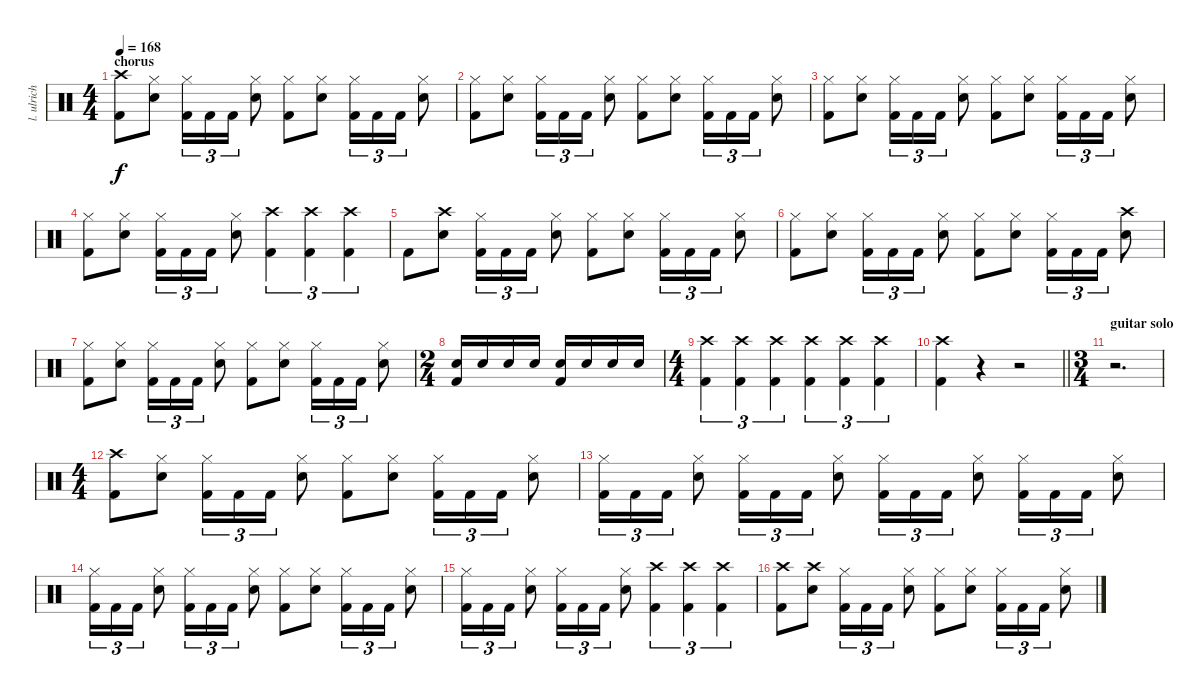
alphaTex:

\track ("l. ulrich - drums" "l. ulrich ") {instrument percussion}
\staff {score}
\articulation defaults
\ts (4 4)
\section ("" "chorus")
\tempo 168
\clef neutral
\ks c
("Crash high (hit)" "Kick (hit) 2").8{dy f} ("Hi-Hat (closed)" "Snare (hit) 2").8 ("Hi-Hat (closed)" "Kick (hit) 2").16{tu (3 2)} "Kick (hit) 2".16{tu (3 2)} "Kick (hit) 2".16{tu (3 2)} ("Hi-Hat (closed)" "Snare (hit) 2").8 ("Hi-Hat (closed)" "Kick (hit) 2").8 ("Hi-Hat (closed)" "Snare (hit) 2").8 ("Hi-Hat (closed)" "Kick (hit) 2").16{tu (3 2)} "Kick (hit) 2".16{tu (3 2)} "Kick (hit) 2".16{tu (3 2)} ("Hi-Hat (closed)" "Snare (hit) 2").8 |
("Hi-Hat (closed)" "Kick (hit) 2").8 ("Hi-Hat (closed)" "Snare (hit) 2").8 ("Hi-Hat (closed)" "Kick (hit) 2").16{tu (3 2)} "Kick (hit) 2".16{tu (3 2)} "Kick (hit) 2".16{tu (3 2)} ("Hi-Hat (closed)" "Snare (hit) 2").8 ("Hi-Hat (closed)" "Kick (hit) 2").8 ("Hi-Hat (closed)" "Snare (hit) 2").8 ("Hi-Hat (closed)" "Kick (hit) 2").16{tu (3 2)} "Kick (hit) 2".16{tu (3 2)} "Kick (hit) 2".16{tu (3 2)} ("Hi-Hat (closed)" "Snare (hit) 2").8 |
("Hi-Hat (closed)" "Kick (hit) 2").8 ("Hi-Hat (closed)" "Snare (hit) 2").8 ("Hi-Hat (closed)" "Kick (hit) 2").16{tu (3 2)} "Kick (hit) 2".16{tu (3 2)} "Kick (hit) 2".16{tu (3 2)} ("Hi-Hat (closed)" "Snare (hit) 2").8 ("Hi-Hat (closed)" "Kick (hit) 2").8 ("Hi-Hat (closed)" "Snare (hit) 2").8 ("Hi-Hat (closed)" "Kick (hit) 2").16{tu (3 2)} "Kick (hit) 2".16{tu (3 2)} "Kick (hit) 2".16{tu (3 2)} ("Hi-Hat (closed)" "Snare (hit) 2").8 |
("Hi-Hat (closed)" "Kick (hit) 2").8 ("Hi-Hat (closed)" "Snare (hit) 2").8 ("Hi-Hat (closed)" "Kick (hit) 2").16{tu (3 2)} "Kick (hit) 2".16{tu (3 2)} "Kick (hit) 2".16{tu (3 2)} ("Hi-Hat (closed)" "Snare (hit) 2").8 ("Crash high (hit)" "Kick (hit) 2").4{tu (3 2)} ("Crash high (hit)" "Kick (hit) 2").4{tu (3 2)} ("Crash high (hit)" "Kick (hit) 2").4{tu (3 2)} |
"Kick (hit) 2".8 ("Crash high (hit)" "Snare (hit) 2").8 ("Hi-Hat (closed)" "Kick (hit) 2").16{tu (3 2)} "Kick (hit) 2".16{tu (3 2)} "Kick (hit) 2".16{tu (3 2)} ("Hi-Hat (closed)" "Snare (hit) 2").8 ("Hi-Hat (closed)" "Kick (hit) 2").8 ("Hi-Hat (closed)" "Snare (hit) 2").8 ("Hi-Hat (closed)" "Kick (hit) 2").16{tu (3 2)} "Kick (hit) 2".16{tu (3 2)} "Kick (hit) 2".16{tu (3 2)} ("Hi-Hat (closed)" "Snare (hit) 2").8 |
("Hi-Hat (closed)" "Kick (hit) 2").8 ("Hi-Hat (closed)" "Snare (hit) 2").8 ("Hi-Hat (closed)" "Kick (hit) 2").16{tu (3 2)} "Kick (hit) 2".16{tu (3 2)} "Kick (hit) 2".16{tu (3 2)} ("Hi-Hat (closed)" "Snare (hit) 2").8 ("Hi-Hat (closed)" "Kick (hit) 2").8 ("Hi-Hat (closed)" "Snare (hit) 2").8 ("Hi-Hat (closed)" "Kick (hit) 2").16{tu (3 2)} "Kick (hit) 2".16{tu (3 2)} "Kick (hit) 2".16{tu (3 2)} ("Crash high (hit)" "Snare (hit) 2").8 |
("Hi-Hat (closed)" "Kick (hit) 2").8 ("Hi-Hat (closed)" "Snare (hit) 2").8 ("Hi-Hat (closed)" "Kick (hit) 2").16{tu (3 2)} "Kick (hit) 2".16{tu (3 2)} "Kick (hit) 2".16{tu (3 2)} ("Hi-Hat (closed)" "Snare (hit) 2").8 ("Hi-Hat (closed)" "Kick (hit) 2").8 ("Hi-Hat (closed)" "Snare (hit) 2").8 ("Hi-Hat (closed)" "Kick (hit) 2").16{tu (3 2)} "Kick (hit) 2".16{tu (3 2)} "Kick (hit) 2".16{tu (3 2)} ("Hi-Hat (closed)" "Snare (hit) 2").8 |
\ts (2 4)
("Snare (hit) 2" "Kick (hit) 2").16 "Snare (hit) 2".16 "Snare (hit) 2".16 "Snare (hit) 2".16 ("Snare (hit) 2" "Kick (hit) 2").16 "Snare (hit) 2".16 "Snare (hit) 2".16 "Snare (hit) 2".16 |
\ts (4 4)
("Crash high (hit)" "Kick (hit) 2").4{tu (3 2)} ("Crash high (hit)" "Kick (hit) 2").4{tu (3 2)} ("Crash high (hit)" "Kick (hit) 2").4{tu (3 2)} ("Crash high (hit)" "Kick (hit) 2").4{tu (3 2)} ("Crash high (hit)" "Kick (hit) 2").4{tu (3 2)} ("Crash high (hit)" "Kick (hit) 2").4{tu (3 2)} |
\barLineRight lightlight
("Crash high (hit)" "Kick (hit) 2").4 r.4 r.2 |
\ts (3 4)
\section ("" "guitar solo")
r.2{d} |
\ts (4 4)
("Crash high (hit)" "Kick (hit) 2").8 ("Hi-Hat (closed)" "Snare (hit) 2").8 ("Hi-Hat (closed)" "Kick (hit) 2").16{tu (3 2)} "Kick (hit) 2".16{tu (3 2)} "Kick (hit) 2".16{tu (3 2)} ("Hi-Hat (closed)" "Snare (hit) 2").8 ("Hi-Hat (closed)" "Kick (hit) 2").8 ("Hi-Hat (closed)" "Snare (hit) 2").8 ("Hi-Hat (closed)" "Kick (hit) 2").16{tu (3 2)} "Kick (hit) 2".16{tu (3 2)} "Kick (hit) 2".16{tu (3 2)} ("Hi-Hat (closed)" "Snare (hit) 2").8 |
("Hi-Hat (closed)" "Kick (hit) 2").16{tu (3 2)} "Kick (hit) 2".16{tu (3 2)} "Kick (hit) 2".16{tu (3 2)} ("Hi-Hat (closed)" "Snare (hit) 2").8 ("Hi-Hat (closed)" "Kick (hit) 2").16{tu (3 2)} "Kick (hit) 2".16{tu (3 2)} "Kick (hit) 2".16{tu (3 2)} ("Hi-Hat (closed)" "Snare (hit) 2").8 ("Hi-Hat (closed)" "Kick (hit) 2").16{tu (3 2)} "Kick (hit) 2".16{tu (3 2)} "Kick (hit) 2".16{tu (3 2)} ("Hi-Hat (closed)" "Snare (hit) 2").8 ("Hi-Hat (closed)" "Kick (hit) 2").16{tu (3 2)} "Kick (hit) 2".16{tu (3 2)} "Kick (hit) 2".16{tu (3 2)} ("Hi-Hat (closed)" "Snare (hit) 2").8 |
("Hi-Hat (closed)" "Kick (hit) 2").16{tu (3 2)} "Kick (hit) 2".16{tu (3 2)} "Kick (hit) 2".16{tu (3 2)} ("Hi-Hat (closed)" "Snare (hit) 2").8 ("Hi-Hat (closed)" "Kick (hit) 2").16{tu (3 2)} "Kick (hit) 2".16{tu (3 2)} "Kick (hit) 2".16{tu (3 2)} ("Hi-Hat (closed)" "Snare (hit) 2").8 ("Hi-Hat (closed)" "Kick (hit) 2").8 ("Hi-Hat (closed)" "Snare (hit) 2").8 ("Hi-Hat (closed)" "Kick (hit) 2").16{tu (3 2)} "Kick (hit) 2".16{tu (3 2)} "Kick (hit) 2".16{tu (3 2)} ("Hi-Hat (closed)" "Snare (hit) 2").8 |
("Hi-Hat (closed)" "Kick (hit) 2").16{tu (3 2)} "Kick (hit) 2".16{tu (3 2)} "Kick (hit) 2".16{tu (3 2)} ("Hi-Hat (closed)" "Snare (hit) 2").8 ("Hi-Hat (closed)" "Kick (hit) 2").16{tu (3 2)} "Kick (hit) 2".16{tu (3 2)} "Kick (hit) 2".16{tu (3 2)} ("Hi-Hat (closed)" "Snare (hit) 2").8 ("Crash high (hit)" "Kick (hit) 2").4{tu (3 2)} ("Crash high (hit)" "Kick (hit) 2").4{tu (3 2)} ("Crash high (hit)" "Kick (hit) 2").4{tu (3 2)} |
("Crash high (hit)" "Kick (hit) 2").8 ("Crash high (hit)" "Snare (hit) 2").8 ("Hi-Hat (closed)" "Kick (hit) 2").16{tu (3 2)} "Kick (hit) 2".16{tu (3 2)} "Kick (hit) 2".16{tu (3 2)} ("Hi-Hat (closed)" "Snare (hit) 2").8 ("Hi-Hat (closed)" "Kick (hit) 2").8 ("Hi-Hat (closed)" "Snare (hit) 2").8 ("Hi-Hat (closed)" "Kick (hit) 2").16{tu (3 2)} "Kick (hit) 2".16{tu (3 2)} "Kick (hit) 2".16{tu (3 2)} ("Hi-Hat (closed)" "Snare (hit) 2").8
